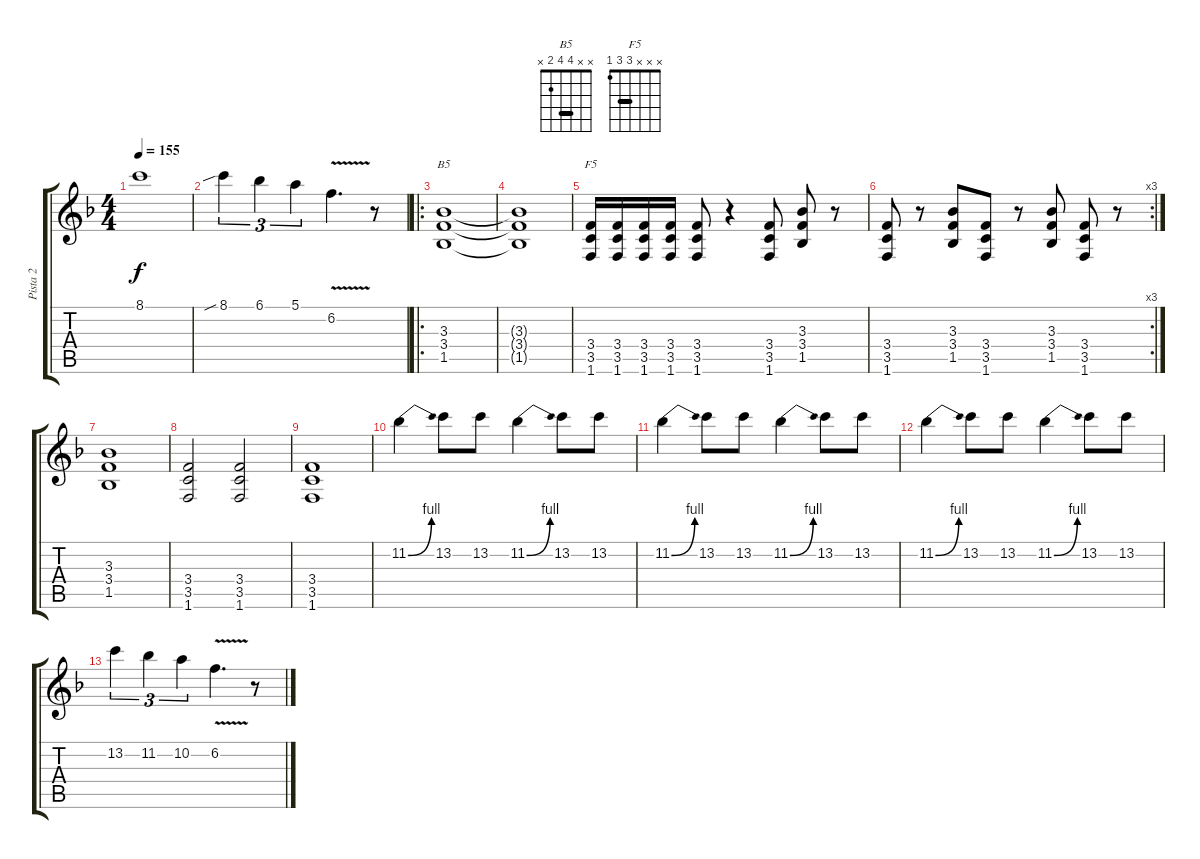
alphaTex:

\track ("Pista 2" "Pista 2") {instrument distortionguitar}
\staff {score tabs}
\tuning (E4 B3 G3 D3 A2 E2) {hide}
\chord ("B5" x x 4 4 2 x) {barre 4}
\chord ("F5" x x x 3 3 1) {barre 3}
\ts (4 4)
\tempo 155
\clef g2
\ks f
8.1{t}.1{dy f} |
8.1{sib}.4{tu (3 2)} 6.1.4{tu (3 2)} 5.1.4{tu (3 2)} 6.2{v}.4{d} r.8 |
\ro
(3.3 3.4 1.5).1{ch "B5"} |
(3.3{t} 3.4{t} 1.5{t}).1 |
(3.4 3.5 1.6).16{ch "F5"} (3.4 3.5 1.6).16 (3.4 3.5 1.6).16 (3.4 3.5 1.6).16 (3.4 3.5 1.6).8 r.4 (3.4 3.5 1.6).8 (3.3 3.4 1.5).8 r.8 |
\rc 3
(3.4 3.5 1.6).8 r.8 (3.3 3.4 1.5).8 (3.4 3.5 1.6).8 r.8 (3.3 3.4 1.5).8 (3.4 3.5 1.6).8 r.8 |
(3.3 3.4 1.5).1 |
(3.4 3.5 1.6).2 (3.4 3.5 1.6).2 |
(3.4 3.5 1.6).1 |
11.2{be (bend 0 0 60 4)}.4 13.2.8 13.2.8 11.2{be (bend 0 0 60 4)}.4 13.2.8 13.2.8 |
11.2{be (bend 0 0 60 4)}.4 13.2.8 13.2.8 11.2{be (bend 0 0 60 4)}.4 13.2.8 13.2.8 |
11.2{be (bend 0 0 60 4)}.4 13.2.8 13.2.8 11.2{be (bend 0 0 60 4)}.4 13.2.8 13.2.8 |
13.2.4{tu (3 2)} 11.2.4{tu (3 2)} 10.2.4{tu (3 2)} 6.2{v}.4{d} r.8
